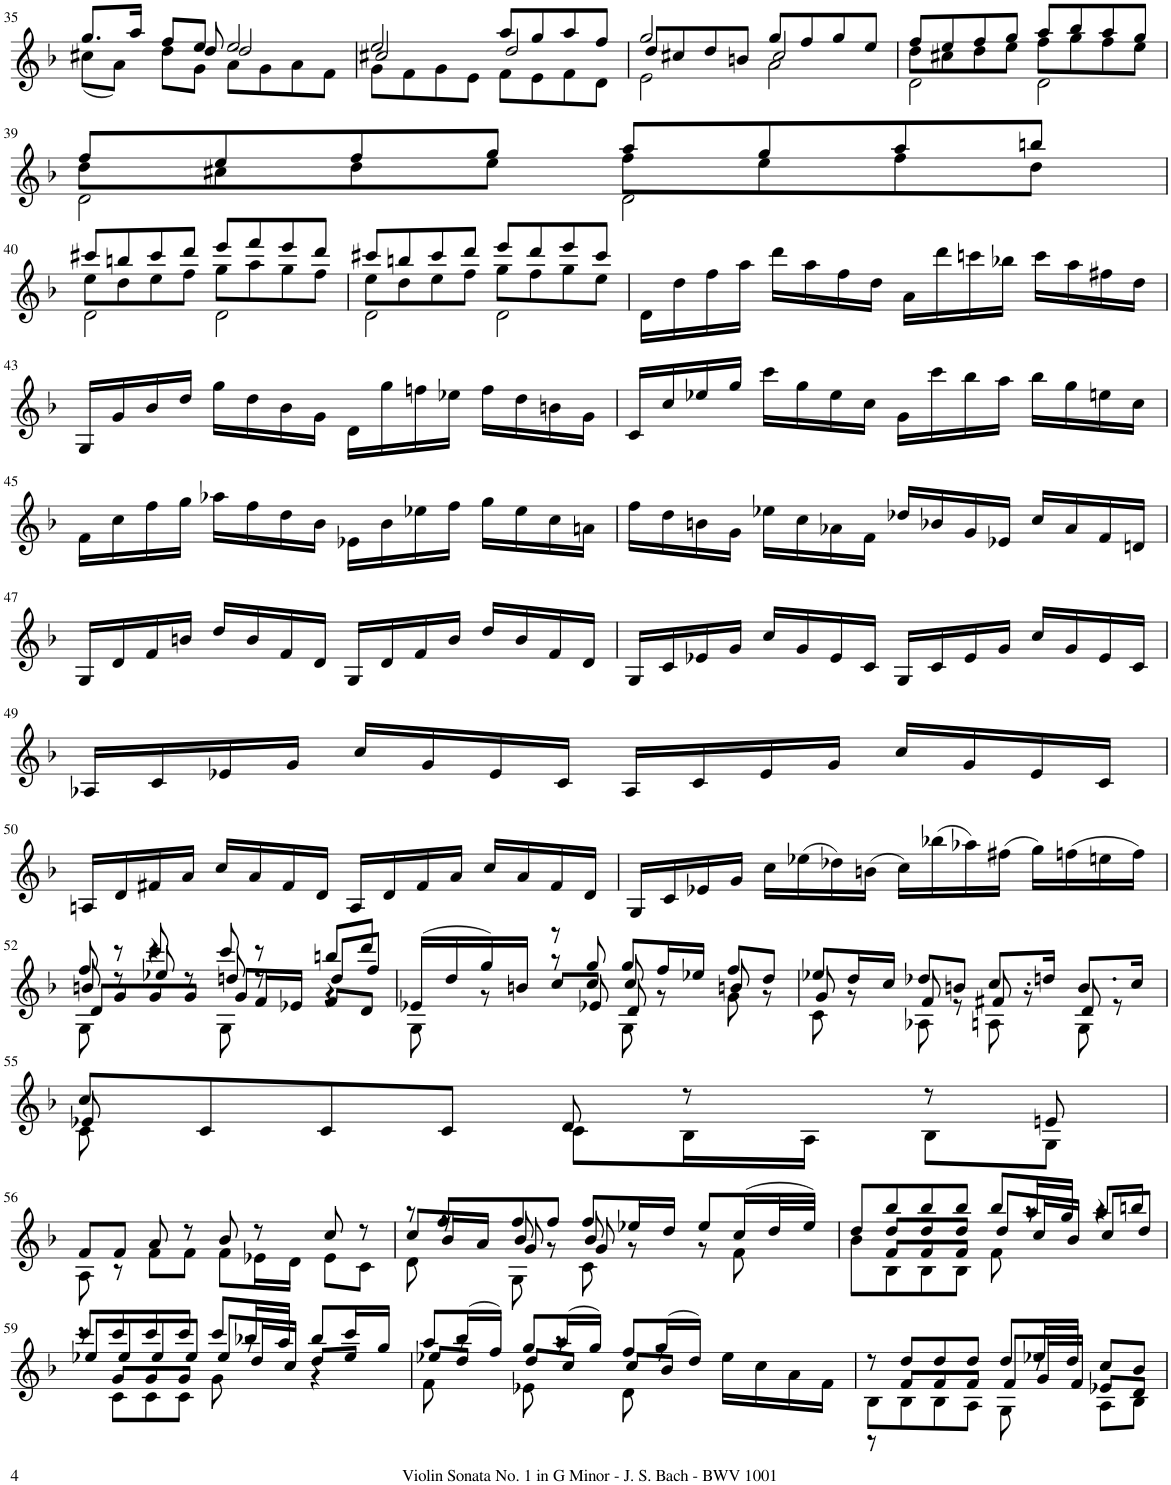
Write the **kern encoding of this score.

**kern
*part1
*staff1
*I"Violin
*I'Vln.
!!LO:PB:g=z
*clefG2
*k[b-]
*M2/2
*met(c|)
=35
*^
*	*^
8.gg/L	(8cc#X\L	4ryy
.	8a\J)	.
16aa/Jk	.	.
8ff/L	8dd\L	8ryy
8ee/J	8g\J	8dd/
2ee/	8a\L	2dd/
.	8g\	.
.	8a\	.
.	8f\J	.
=36	=36	=36
2ee/	8g\L	2cc#X/
.	8f\	.
.	8g\	.
.	8e\J	.
8aa/L	8f\L	2dd/
8gg/	8e\	.
8aa/	8f\	.
8ff/J	8d\J	.
=37	=37	=37
2gg/	2e\	8dd/L
.	.	8cc#X/
.	.	8dd/
.	.	8bn/J
8gg/L	2a\	2cc#/
8ff/	.	.
8gg/	.	.
8ee/J	.	.
=38	=38	=38
8ff/L	8dd\L	2d\
8ee/	8cc#X\	.
8ff/	8dd\	.
8gg/J	8ee\J	.
8aa/L	8ff\L	2d\
8bb-/	8gg\	.
8aa/	8ff\	.
8gg/J	8ee\J	.
!!LO:LB:g=z	!!	!!
=39	=39	=39
8ff/L	8dd\L	2d\
8ee/	8cc#X\	.
8ff/	8dd\	.
8gg/J	8ee\J	.
8aa/L	8ff\L	2d\
8gg/	8ee\	.
8aa/	8ff\	.
8bbn/J	8dd\J	.
!!LO:LB:g=z	!!	!!
=40	=40	=40
8ccc#X/L	8ee\L	2d\
8bbn/	8dd\	.
8ccc#/	8ee\	.
8ddd/J	8ff\J	.
8eee/L	8gg\L	2d\
8fff/	8aa\	.
8eee/	8gg\	.
8ddd/J	8ff\J	.
=41	=41	=41
8ccc#X/L	8ee\L	2d\
8bbn/	8dd\	.
8ccc#/	8ee\	.
8ddd/J	8ff\J	.
8eee/L	8gg\L	2d\
8ddd/	8ff\	.
8eee/	8gg\	.
8ccc#/J	8ee\J	.
*v	*v	*v
=42
16d\LL
16dd\
16ff\
16aa\JJ
16ddd\LL
16aa\
16ff\
16dd\JJ
16a\LL
16ddd\
16cccn\
16bb-X\JJ
16ccc\LL
16aa\
16ff#X\
16dd\JJ
!!LO:LB:g=z
=43
16G/LL
16g/
16b-/
16dd/JJ
16gg\LL
16dd\
16b-\
16g\JJ
16d\LL
16gg\
16ffn\
16ee-X\JJ
16ff\LL
16dd\
16bn\
16g\JJ
=44
16c/LL
16cc/
16ee-X/
16gg/JJ
16ccc\LL
16gg\
16ee-\
16cc\JJ
16g\LL
16ccc\
16bb-\
16aa\JJ
16bb-\LL
16gg\
16een\
16cc\JJ
!!LO:LB:g=z
=45
16f\LL
16cc\
16ff\
16gg\JJ
16aa-X\LL
16ff\
16dd\
16b-\JJ
16e-X\LL
16b-\
16ee-X\
16ff\JJ
16gg\LL
16ee-\
16cc\
16an\JJ
=46
16ff\LL
16dd\
16bn\
16g\JJ
16ee-X\LL
16cc\
16a-X\
16f\JJ
16dd-X/LL
16b-X/
16g/
16e-X/JJ
16cc/LL
16a-/
16f/
16dn/JJ
!!LO:LB:g=z
=47
16G/LL
16d/
16f/
16bn/JJ
16dd/LL
16b/
16f/
16d/JJ
16G/LL
16d/
16f/
16b/JJ
16dd/LL
16b/
16f/
16d/JJ
=48
16G/LL
16c/
16e-X/
16g/JJ
16cc/LL
16g/
16e-/
16c/JJ
16G/LL
16c/
16e-/
16g/JJ
16cc/LL
16g/
16e-/
16c/JJ
!!LO:LB:g=z
=49
16A-X/LL
16c/
16e-X/
16g/JJ
16cc/LL
16g/
16e-/
16c/JJ
16A-/LL
16c/
16e-/
16g/JJ
16cc/LL
16g/
16e-/
16c/JJ
!!LO:LB:g=z
=50
16An/LL
16d/
16f#X/
16a/JJ
16cc/LL
16a/
16f#/
16d/JJ
16A/LL
16d/
16f#/
16a/JJ
16cc/LL
16a/
16f#/
16d/JJ
=51
16G/LL
16c/
16e-X/
16g/JJ
16cc\LL
(16ee-X\
16dd-X\)
(16bn\JJ
16cc\LL)
(16bb-X\
16aa-X\)
(16ff#X\JJ
16gg\LL)
(16ffn\
16een\
16ff\JJ)
!!LO:LB:g=z
=52
*^
*	*^
*	*	*^
8ff/	8G\	8bn/	8d/L
8r	8r	8ryy	8g/
8ccc/	4r	8ee-X/	8g/
8r	.	8ryy	8g/J
8ccc/	8G\	8ddn/	8g/L
8r	8r	8ryy	16f/L
.	.	.	16e-X/JJ
8bbn/L	4r	8dd/L	8f/L
8ddd/J	.	8ff/J	8d/J
=53	=53	=53	=53
(16e-X/LL	8G\	4ryy	4ryy
16dd/	.	.	.
16gg/)	8r	.	.
16bn/JJ	.	.	.
8r	8r	8cc/L	8ryy
8gg/	8ryy	8cc/J	8e-X/
8gg/L	8G\	8cc/	8d/
16ff/L	8r	8ryy	8ryy
16ee-X/JJ	.	.	.
8ff/L	8g\	8bn/	4ryy
8dd/J	8r	8ryy	.
*	*	*v	*v
=54	=54	=54
8ee-X/L	8c\	8g/
16dd/L	8r	8ryy
16cc/JJ	.	.
8dd-X/L	8A-X\	8f/
8bn/J	8r	8ryy
8.cc/L	8An\	8f#X/
.	8r	8ryy
16ddn/Jk	.	.
8.b/L	8G\	8d/
.	8r	8ryy
16cc/Jk	.	.
!!LO:LB:g=z	!!	!!
=55	=55	=55
8cc/L	8c\	8e-X/
8c/	8ryy	8ryy
8c/	4ryy	4ryy
8c/J	.	.
8d/	8c\L	2ryy
8r	16B-\L	.
.	16A\JJ	.
8r	8B-\L	.
8en/	8G\J	.
*	*v	*v
!!LO:LB:g=z
=56	=56
8f/L	8A\
8f/J	8r
8a/	8f\L
8r	8f\J
8b-/	8f\L
8r	16e-X\L
.	16d\JJ
8cc/	8e-\L
8r	8c\J
=57	=57
*^	*^
8r	8d\	8cc/L	4ryy
8ff/L	8r	16b-/L	.
.	.	16a/JJ	.
8ff/	8G\	8b-/	8g/
8ff/J	8r	8ryy	8ryy
8ff/L	8c\	8b-/	8g/
16ee-X/L	8r	8ryy	8ryy
16dd/JJ	.	.	.
8ee-/L	8r	4ryy	4ryy
(16cc/L	8f\	.	.
32dd/L	.	.	.
32ee-/JJJ)	.	.	.
=58	=58	=58	=58
8dd/L	8b-\L	8ryy	8ryy
8bb-/	8B-\	8dd/L	8f/L
8bb-/	8B-\	8dd/	8f/
8bb-/J	8B-\J	8dd/J	8f/J
8bb-/L	8f\	8dd/L	2ryy
16aa/L	8r	16cc/L	.
16gg/JJ	.	16b-/JJ	.
8aa/L	4r	8cc/L	.
8bbn/J	.	8dd/J	.
!!LO:LB:g=z	!!	!!	!!
=59	=59	=59	=59
8ccc/L	8r	8ee-X/L	8ryy
8ccc/	8c\L	8ee-/	8g/L
8ccc/	8c\	8ee-/	8g/
8ccc/J	8c\J	8ee-/J	8g/J
8ccc/L	8g\	8ee-/L	2ryy
16bb-X/L	8r	16dd/L	.
16aa/JJ	.	16cc/JJ	.
8bb-/L	4r	8dd/L	.
16ccc/L	.	8ee-/J	.
16gg/JJ	.	.	.
*	*	*v	*v
=60	=60	=60
8aa/L	8f\	8ee-X/L
(16bb-/L	8r	8dd/J
16ff/JJ)	.	.
8gg/L	8e-X\	8dd/L
(16aa/L	8r	8cc/J
16gg/JJ)	.	.
8ff/L	8d\	8cc/L
(16gg/L	8r	8b-/J
16dd/JJ)	.	.
4ryy	16ee-\LL	4ryy
.	16cc\	.
.	16a\	.
.	16f\JJ	.
=61	=61	=61
8r	8B-\L	8r
8dd/L	8B-\	8f/L
8dd/	8B-\	8f/
8dd/J	8A\J	8f/J
8dd/L	8G\	8f/L
16ee-X/L	8r	16g/L
16dd/JJ	.	16f/JJ
8cc/L	8A\L	8e-X/L
8b-/J	8B-\J	8d/J
*v	*v	*v
=
*-
